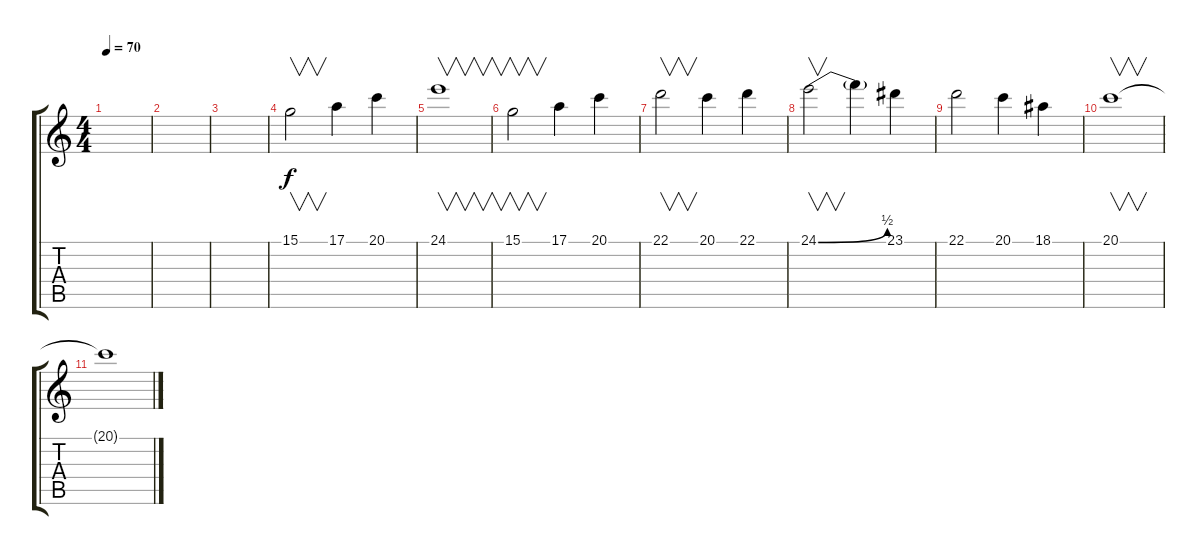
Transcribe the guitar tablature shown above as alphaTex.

\track "" {instrument flute}
\staff {score tabs}
\tuning (E4 B3 G3 D3 A2 E2) {hide}
\ts (4 4)
\tempo 70
\clef g2
\ks c
|
|
|
15.1.2{v} 17.1.4 20.1.4 |
24.1.1{v} |
15.1.2{v} 17.1.4 20.1.4 |
22.1.2{v} 20.1.4 22.1.4 |
24.1{be (bend 0 0 60 2)}.2{v} 24.1{t}.4 23.1.4 |
22.1.2 20.1.4 18.1.4 |
20.1.1{v} |
20.1{t}.1
